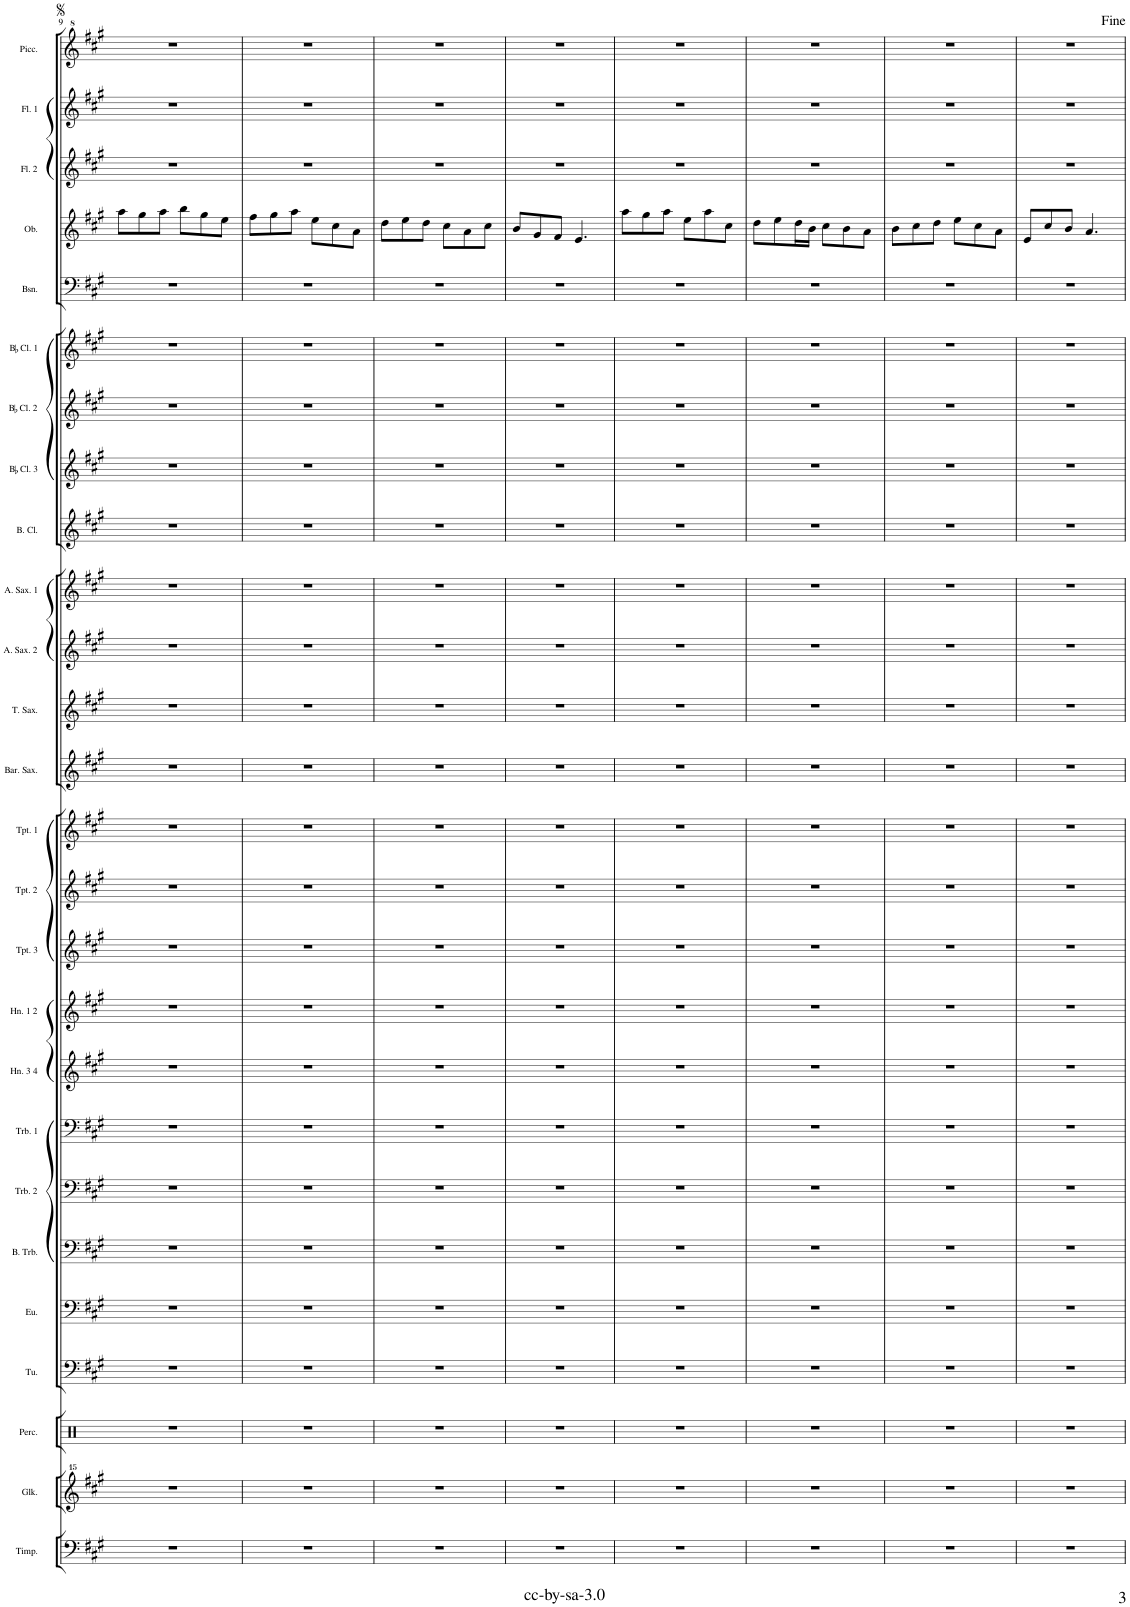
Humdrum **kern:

**kern	**kern	**kern	**kern	**kern	**kern	**kern	**kern	**kern	**kern	**kern	**kern	**kern	**kern	**kern	**kern	**kern	**kern	**kern	**kern	**kern	**kern	**kern	**kern	**kern	**kern
*part26	*part25	*part24	*part23	*part22	*part21	*part20	*part19	*part18	*part17	*part16	*part15	*part14	*part13	*part12	*part11	*part10	*part9	*part8	*part7	*part6	*part5	*part4	*part3	*part2	*part1
*staff26	*staff25	*staff24	*staff23	*staff22	*staff21	*staff20	*staff19	*staff18	*staff17	*staff16	*staff15	*staff14	*staff13	*staff12	*staff11	*staff10	*staff9	*staff8	*staff7	*staff6	*staff5	*staff4	*staff3	*staff2	*staff1
*I"Timpani	*I"Glockenspiel	*I"Percussion	*I"Tuba	*I"Euphonium	*I"Bass Trombone	*I"Trombone 2	*I"Trombone 1	*I"Horn 3 4	*I"Horn 1 2	*I"BaccidentalFlat Trumpet 3	*I"BaccidentalFlat Trumpet 2	*I"BaccidentalFlat Trumpet 1	*I"Baritone Saxophone	*I"Tenor Saxophone	*I"Alto Saxophone 2	*I"Alto Saxophone 1	*I"Bass Clarinet	*I"BaccidentalFlat Clarinet 3	*I"BaccidentalFlat Clarinet 2	*I"BaccidentalFlat Clarinet 1	*I"Bassoon	*I"Oboe	*I"Flute 2	*I"Flute 1	*I"Piccolo
*I'Timp.	*I'Glk.	*I'Perc.	*I'Tu.	*I'Eu.	*I'B. Trb.	*I'Trb. 2	*I'Trb. 1	*I'Hn. 3 4	*I'Hn. 1 2	*I'Tpt. 3	*I'Tpt. 2	*I'Tpt. 1	*I'Bar. Sax.	*I'T. Sax.	*I'A. Sax. 2	*I'A. Sax. 1	*I'B. Cl.	*I'BaccidentalFlat Cl. 3	*I'BaccidentalFlat Cl. 2	*I'BaccidentalFlat Cl. 1	*I'Bsn.	*I'Ob.	*I'Fl. 2	*I'Fl. 1	*I'Picc.
!!LO:PB:g=z
*clefF4	*clefG^^2	*clefX	*clefF4	*clefF4	*clefF4	*clefF4	*clefF4	*clefG2	*clefG2	*clefG2	*clefG2	*clefG2	*clefG2	*clefG2	*clefG2	*clefG2	*clefG2	*clefG2	*clefG2	*clefG2	*clefF4	*clefG2	*clefG2	*clefG2	*clefG^2
*	*	*	*	*	*	*	*	*Trd4c7	*Trd4c7	*Trd1c2	*Trd1c2	*Trd1c2	*Trd12c21	*Trd8c14	*Trd5c9	*Trd5c9	*Trd8c14	*Trd1c2	*Trd1c2	*Trd1c2	*	*	*	*	*Trd-7c-12
*k[f#c#g#]	*k[f#c#g#]	*k[]	*k[f#c#g#]	*k[f#c#g#]	*k[f#c#g#]	*k[f#c#g#]	*k[f#c#g#]	*k[f#c#g#]	*k[f#c#g#]	*k[f#c#g#]	*k[f#c#g#]	*k[f#c#g#]	*k[f#c#g#]	*k[f#c#g#]	*k[f#c#g#]	*k[f#c#g#]	*k[f#c#g#]	*k[f#c#g#]	*k[f#c#g#]	*k[f#c#g#]	*k[f#c#g#]	*k[f#c#g#]	*k[f#c#g#]	*k[f#c#g#]	*k[f#c#g#]
*M6/8	*M6/8	*M6/8	*M6/8	*M6/8	*M6/8	*M6/8	*M6/8	*M6/8	*M6/8	*M6/8	*M6/8	*M6/8	*M6/8	*M6/8	*M6/8	*M6/8	*M6/8	*M6/8	*M6/8	*M6/8	*M6/8	*M6/8	*M6/8	*M6/8	*M6/8
=9	=9	=9	=9	=9	=9	=9	=9	=9	=9	=9	=9	=9	=9	=9	=9	=9	=9	=9	=9	=9	=9	=9	=9	=9	=9
2.r	2.r	2.r	2.r	2.r	2.r	2.r	2.r	2.r	2.r	2.r	2.r	2.r	2.r	2.r	2.r	2.r	2.r	2.r	2.r	2.r	2.r	8aa\L	2.r	2.r	2.r
.	.	.	.	.	.	.	.	.	.	.	.	.	.	.	.	.	.	.	.	.	.	8gg#\	.	.	.
.	.	.	.	.	.	.	.	.	.	.	.	.	.	.	.	.	.	.	.	.	.	8aa\J	.	.	.
.	.	.	.	.	.	.	.	.	.	.	.	.	.	.	.	.	.	.	.	.	.	8bb\L	.	.	.
.	.	.	.	.	.	.	.	.	.	.	.	.	.	.	.	.	.	.	.	.	.	8gg#\	.	.	.
.	.	.	.	.	.	.	.	.	.	.	.	.	.	.	.	.	.	.	.	.	.	8ee\J	.	.	.
=10	=10	=10	=10	=10	=10	=10	=10	=10	=10	=10	=10	=10	=10	=10	=10	=10	=10	=10	=10	=10	=10	=10	=10	=10	=10
2.r	2.r	2.r	2.r	2.r	2.r	2.r	2.r	2.r	2.r	2.r	2.r	2.r	2.r	2.r	2.r	2.r	2.r	2.r	2.r	2.r	2.r	8ff#\L	2.r	2.r	2.r
.	.	.	.	.	.	.	.	.	.	.	.	.	.	.	.	.	.	.	.	.	.	8gg#\	.	.	.
.	.	.	.	.	.	.	.	.	.	.	.	.	.	.	.	.	.	.	.	.	.	8aa\J	.	.	.
.	.	.	.	.	.	.	.	.	.	.	.	.	.	.	.	.	.	.	.	.	.	8ee\L	.	.	.
.	.	.	.	.	.	.	.	.	.	.	.	.	.	.	.	.	.	.	.	.	.	8cc#\	.	.	.
.	.	.	.	.	.	.	.	.	.	.	.	.	.	.	.	.	.	.	.	.	.	8a\J	.	.	.
=11	=11	=11	=11	=11	=11	=11	=11	=11	=11	=11	=11	=11	=11	=11	=11	=11	=11	=11	=11	=11	=11	=11	=11	=11	=11
2.r	2.r	2.r	2.r	2.r	2.r	2.r	2.r	2.r	2.r	2.r	2.r	2.r	2.r	2.r	2.r	2.r	2.r	2.r	2.r	2.r	2.r	8dd\L	2.r	2.r	2.r
.	.	.	.	.	.	.	.	.	.	.	.	.	.	.	.	.	.	.	.	.	.	8ee\	.	.	.
.	.	.	.	.	.	.	.	.	.	.	.	.	.	.	.	.	.	.	.	.	.	8dd\J	.	.	.
.	.	.	.	.	.	.	.	.	.	.	.	.	.	.	.	.	.	.	.	.	.	8cc#\L	.	.	.
.	.	.	.	.	.	.	.	.	.	.	.	.	.	.	.	.	.	.	.	.	.	8a\	.	.	.
.	.	.	.	.	.	.	.	.	.	.	.	.	.	.	.	.	.	.	.	.	.	8cc#\J	.	.	.
=12	=12	=12	=12	=12	=12	=12	=12	=12	=12	=12	=12	=12	=12	=12	=12	=12	=12	=12	=12	=12	=12	=12	=12	=12	=12
2.r	2.r	2.r	2.r	2.r	2.r	2.r	2.r	2.r	2.r	2.r	2.r	2.r	2.r	2.r	2.r	2.r	2.r	2.r	2.r	2.r	2.r	8b/L	2.r	2.r	2.r
.	.	.	.	.	.	.	.	.	.	.	.	.	.	.	.	.	.	.	.	.	.	8g#/	.	.	.
.	.	.	.	.	.	.	.	.	.	.	.	.	.	.	.	.	.	.	.	.	.	8f#/J	.	.	.
.	.	.	.	.	.	.	.	.	.	.	.	.	.	.	.	.	.	.	.	.	.	4.e/	.	.	.
=13	=13	=13	=13	=13	=13	=13	=13	=13	=13	=13	=13	=13	=13	=13	=13	=13	=13	=13	=13	=13	=13	=13	=13	=13	=13
2.r	2.r	2.r	2.r	2.r	2.r	2.r	2.r	2.r	2.r	2.r	2.r	2.r	2.r	2.r	2.r	2.r	2.r	2.r	2.r	2.r	2.r	8aa\L	2.r	2.r	2.r
.	.	.	.	.	.	.	.	.	.	.	.	.	.	.	.	.	.	.	.	.	.	8gg#\	.	.	.
.	.	.	.	.	.	.	.	.	.	.	.	.	.	.	.	.	.	.	.	.	.	8aa\J	.	.	.
.	.	.	.	.	.	.	.	.	.	.	.	.	.	.	.	.	.	.	.	.	.	8ee\L	.	.	.
.	.	.	.	.	.	.	.	.	.	.	.	.	.	.	.	.	.	.	.	.	.	8aa\	.	.	.
.	.	.	.	.	.	.	.	.	.	.	.	.	.	.	.	.	.	.	.	.	.	8cc#\J	.	.	.
=14	=14	=14	=14	=14	=14	=14	=14	=14	=14	=14	=14	=14	=14	=14	=14	=14	=14	=14	=14	=14	=14	=14	=14	=14	=14
2.r	2.r	2.r	2.r	2.r	2.r	2.r	2.r	2.r	2.r	2.r	2.r	2.r	2.r	2.r	2.r	2.r	2.r	2.r	2.r	2.r	2.r	8dd\L	2.r	2.r	2.r
.	.	.	.	.	.	.	.	.	.	.	.	.	.	.	.	.	.	.	.	.	.	8ee\	.	.	.
.	.	.	.	.	.	.	.	.	.	.	.	.	.	.	.	.	.	.	.	.	.	16dd\L	.	.	.
.	.	.	.	.	.	.	.	.	.	.	.	.	.	.	.	.	.	.	.	.	.	16b\JJ	.	.	.
.	.	.	.	.	.	.	.	.	.	.	.	.	.	.	.	.	.	.	.	.	.	8cc#\L	.	.	.
.	.	.	.	.	.	.	.	.	.	.	.	.	.	.	.	.	.	.	.	.	.	8b\	.	.	.
.	.	.	.	.	.	.	.	.	.	.	.	.	.	.	.	.	.	.	.	.	.	8a\J	.	.	.
=15	=15	=15	=15	=15	=15	=15	=15	=15	=15	=15	=15	=15	=15	=15	=15	=15	=15	=15	=15	=15	=15	=15	=15	=15	=15
2.r	2.r	2.r	2.r	2.r	2.r	2.r	2.r	2.r	2.r	2.r	2.r	2.r	2.r	2.r	2.r	2.r	2.r	2.r	2.r	2.r	2.r	8b\L	2.r	2.r	2.r
.	.	.	.	.	.	.	.	.	.	.	.	.	.	.	.	.	.	.	.	.	.	8cc#\	.	.	.
.	.	.	.	.	.	.	.	.	.	.	.	.	.	.	.	.	.	.	.	.	.	8dd\J	.	.	.
.	.	.	.	.	.	.	.	.	.	.	.	.	.	.	.	.	.	.	.	.	.	8ee\L	.	.	.
.	.	.	.	.	.	.	.	.	.	.	.	.	.	.	.	.	.	.	.	.	.	8cc#\	.	.	.
.	.	.	.	.	.	.	.	.	.	.	.	.	.	.	.	.	.	.	.	.	.	8a\J	.	.	.
=16	=16	=16	=16	=16	=16	=16	=16	=16	=16	=16	=16	=16	=16	=16	=16	=16	=16	=16	=16	=16	=16	=16	=16	=16	=16
2.r	2.r	2.r	2.r	2.r	2.r	2.r	2.r	2.r	2.r	2.r	2.r	2.r	2.r	2.r	2.r	2.r	2.r	2.r	2.r	2.r	2.r	8e/L	2.r	2.r	2.r
.	.	.	.	.	.	.	.	.	.	.	.	.	.	.	.	.	.	.	.	.	.	8cc#/	.	.	.
.	.	.	.	.	.	.	.	.	.	.	.	.	.	.	.	.	.	.	.	.	.	8b/J	.	.	.
.	.	.	.	.	.	.	.	.	.	.	.	.	.	.	.	.	.	.	.	.	.	4.a/	.	.	.
=	=	=	=	=	=	=	=	=	=	=	=	=	=	=	=	=	=	=	=	=	=	=	=	=	=
*-	*-	*-	*-	*-	*-	*-	*-	*-	*-	*-	*-	*-	*-	*-	*-	*-	*-	*-	*-	*-	*-	*-	*-	*-	*-
